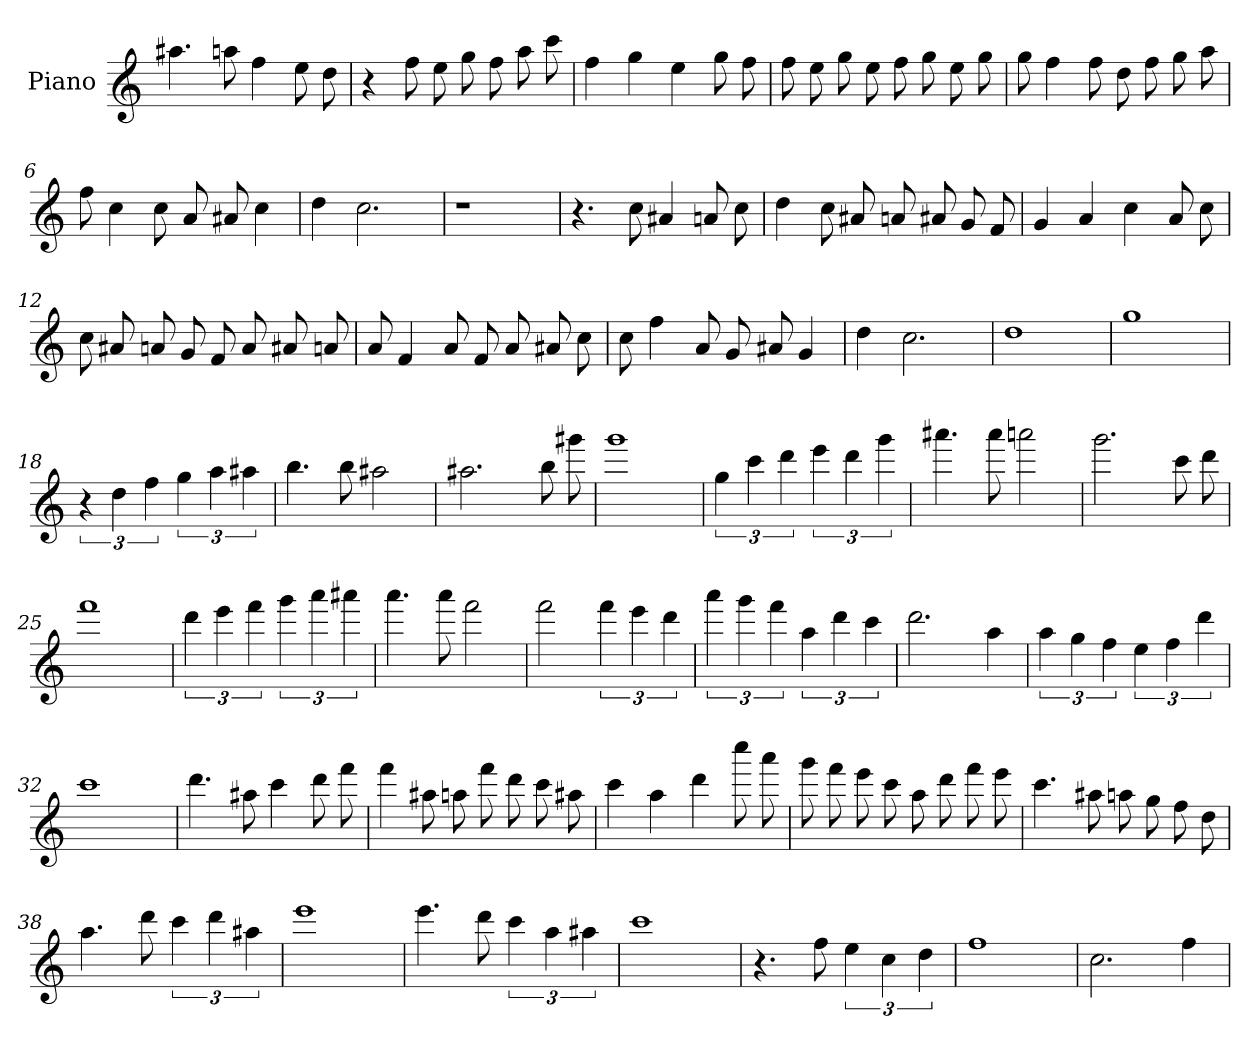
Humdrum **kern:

**kern
*part1
*staff1
*I"Piano
*I'Pno.
=1
4.aa#
8aa
4ff
8ee
8dd
=2
4r
8ff
8ee
8gg
8ff
8aa
8ccc
=3
4ff
4gg
4ee
8gg
8ff
=4
8ff
8ee
8gg
8ee
8ff
8gg
8ee
8gg
=5
8gg
4ff
8ff
8dd
8ff
8gg
8aa
=6
8ff
4cc
8cc
8a
8a#
4cc
=7
4dd
2.cc
=8
1r
=9
4.r
8cc
4a#
8a
8cc
=10
4dd
8cc
8a#
8a
8a#
8g
8f
=11
4g
4a
4cc
8a
8cc
=12
8cc
8a#
8a
8g
8f
8a
8a#
8a
=13
8a
4f
8a
8f
8a
8a#
8cc
=14
8cc
4ff
8a
8g
8a#
4g
=15
4dd
2.cc
=16
1dd
=17
1gg
=18
6r
6dd
6ff
6gg
6aa
6aa#
=19
4.bb
8bb
2aa#
=20
2.aa#
8bb
8ggg#
=21
1ggg
=22
6gg
6ccc
6ddd
6eee
6ddd
6ggg
=23
4.aaa#
8aaa#
2aaa
=24
2.ggg
8ccc
8ddd
=25
1fff
=26
6ddd
6eee
6fff
6ggg
6aaa
6aaa#
=27
4.aaa
8aaa
2fff
=28
2fff
6fff
6eee
6ddd
=29
6aaa
6ggg
6fff
6aa
6ddd
6ccc
=30
2.ddd
4aa
=31
6aa
6gg
6ff
6ee
6ff
6ddd
=32
1ccc
=33
4.ddd
8aa#
4ccc
8ddd
8fff
=34
4fff
8aa#
8aa
8fff
8ddd
8ccc
8aa#
=35
4ccc
4aa
4ddd
8cccc
8aaa
=36
8ggg
8fff
8eee
8ccc
8aa
8ddd
8fff
8eee
=37
4.ccc
8aa#
8aa
8gg
8ff
8dd
=38
4.aa
8ddd
6ccc
6ddd
6aa#
=39
1eee
=40
4.eee
8ddd
6ccc
6aa
6aa#
=41
1ccc
=42
4.r
8ff
6ee
6cc
6dd
=43
1ff
=44
2.cc
4ff
=
*-
